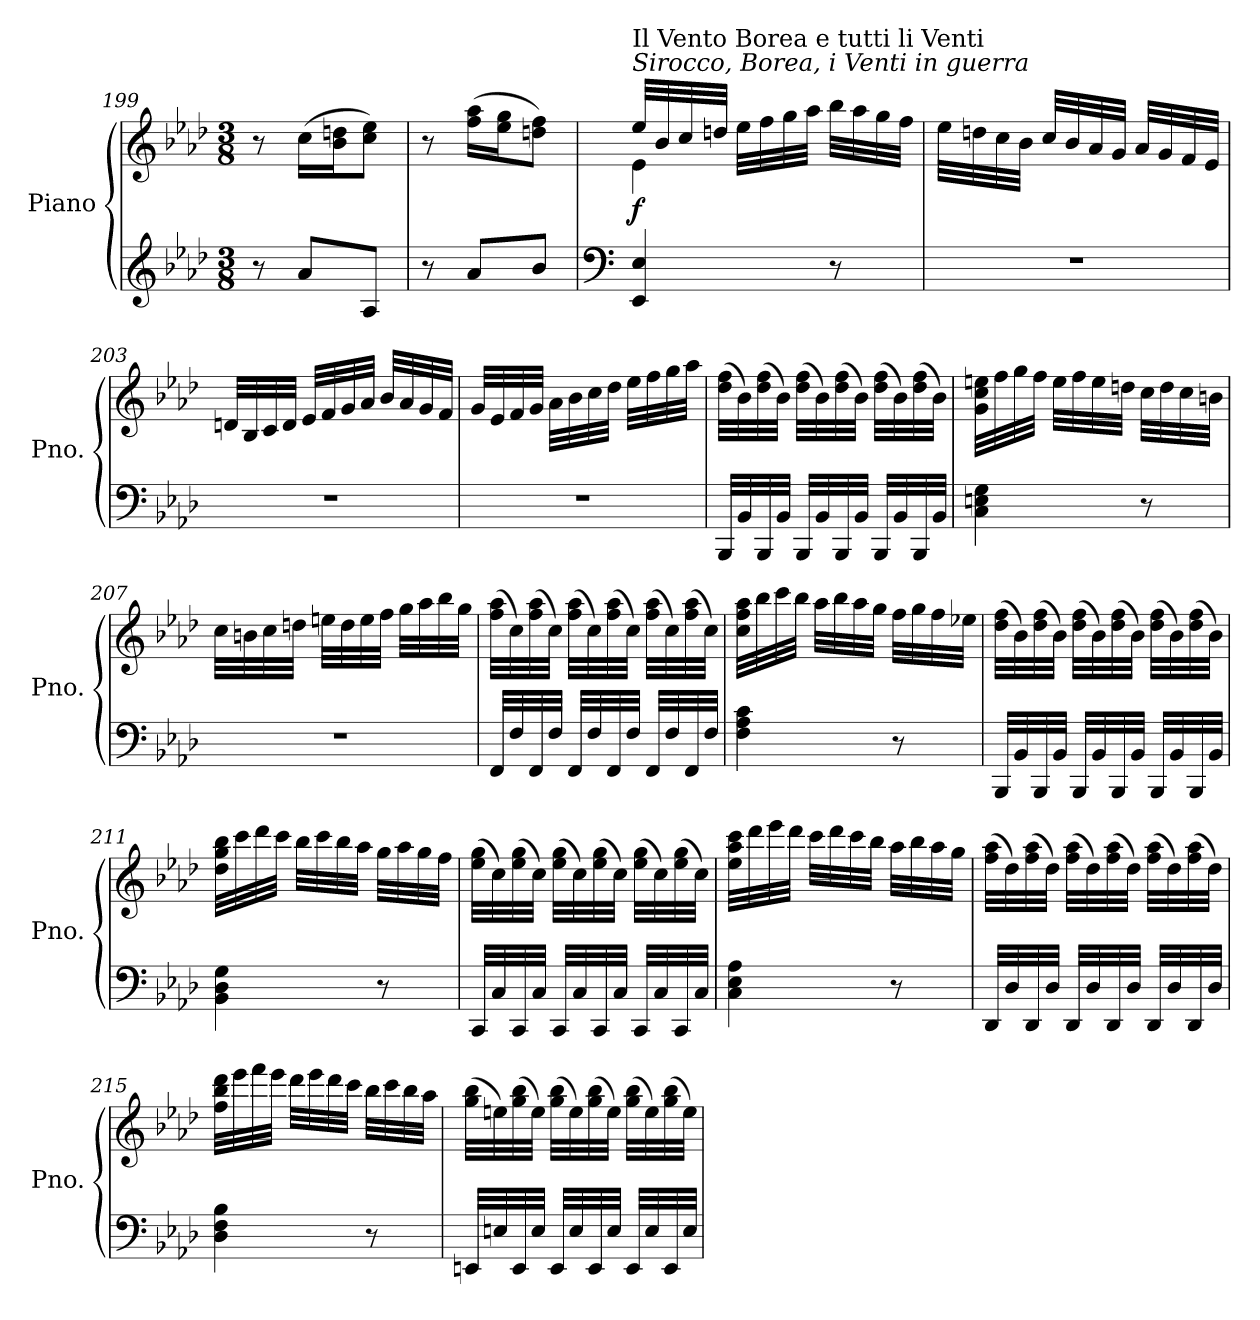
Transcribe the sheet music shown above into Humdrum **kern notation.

**kern	**kern	**dynam
*part1	*part1	*part1
*staff2	*staff1	*staff1/2
*I"Piano	*	*
*I'Pno.	*	*
*clefG2	*clefG2	*
*k[b-e-a-d-]	*k[b-e-a-d-]	*
*M3/8	*M3/8	*
=199	=199	=199
8r	8r	.
8a-/L	(16cc\LL	.
.	16b-\ 16ddn\J	.
8A-/J	8cc\ 8ee-\J)	.
=200	=200	=200
8r	8r	.
8a-/L	(16ff\ 16aa-\LL	.
.	16ee-\ 16gg\J	.
8b-/J	8ddn\ 8ff\J)	.
=201	=201	=201
*clefF4	*	*
*	*MM120	*
*	*^	*
!	!LO:TX:a:i:t=Sirocco, Borea, i Venti in guerra	!	!
!	!LO:TX:a:t=Il Vento Borea e tutti li Venti	!	!
!	!	!	!LO:DY:b
4EE-/ 4E-/	32ee-/LLL	4e-\	f
.	32b-/	.	.
.	32cc/	.	.
.	32ddn/JJJ	.	.
.	32ee-\LLL	.	.
.	32ff\	.	.
.	32gg\	.	.
.	32aa-\JJJ	.	.
8r	32bb-\LLL	8ryy	.
.	32aa-\	.	.
.	32gg\	.	.
.	32ff\JJJ	.	.
*	*v	*v	*
=202	=202	=202
4.r	32ee-\LLL	.
.	32ddn\	.
.	32cc\	.
.	32b-\JJJ	.
.	32cc/LLL	.
.	32b-/	.
.	32a-/	.
.	32g/JJJ	.
.	32a-/LLL	.
.	32g/	.
.	32f/	.
.	32e-/JJJ	.
!!LO:LB:g=z
=203	=203	=203
4.r	32dn/LLL	.
.	32B-/	.
.	32c/	.
.	32d/JJJ	.
.	32e-/LLL	.
.	32f/	.
.	32g/	.
.	32a-/JJJ	.
.	32b-/LLL	.
.	32a-/	.
.	32g/	.
.	32f/JJJ	.
=204	=204	=204
4.r	32g/LLL	.
.	32e-/	.
.	32f/	.
.	32g/JJJ	.
.	32a-\LLL	.
.	32b-\	.
.	32cc\	.
.	32dd-\JJJ	.
.	32ee-\LLL	.
.	32ff\	.
.	32gg\	.
.	32aa-\JJJ	.
=205	=205	=205
32BBB-/LLL	(32dd-\ 32ff\LLL	.
32BB-/	32b-\)	.
32BBB-/	(32dd-\ 32ff\	.
32BB-/JJJ	32b-\JJJ)	.
32BBB-/LLL	(32dd-\ 32ff\LLL	.
32BB-/	32b-\)	.
32BBB-/	(32dd-\ 32ff\	.
32BB-/JJJ	32b-\JJJ)	.
32BBB-/LLL	(32dd-\ 32ff\LLL	.
32BB-/	32b-\)	.
32BBB-/	(32dd-\ 32ff\	.
32BB-/JJJ	32b-\JJJ)	.
=206	=206	=206
4C\ 4En\ 4G\	32g\ 32cc\ 32een\LLL	.
.	32ff\	.
.	32gg\	.
.	32ff\JJJ	.
.	32ee\LLL	.
.	32ff\	.
.	32ee\	.
.	32ddn\JJJ	.
8r	32cc\LLL	.
.	32dd\	.
.	32cc\	.
.	32bn\JJJ	.
!!LO:LB:g=z
=207	=207	=207
4.r	32cc\LLL	.
.	32bn\	.
.	32cc\	.
.	32ddn\JJJ	.
.	32een\LLL	.
.	32dd\	.
.	32ee\	.
.	32ff\JJJ	.
.	32gg\LLL	.
.	32aa-\	.
.	32bb-\	.
.	32gg\JJJ	.
=208	=208	=208
32FF/LLL	(32ff\ 32aa-\LLL	.
32F/	32cc\)	.
32FF/	(32ff\ 32aa-\	.
32F/JJJ	32cc\JJJ)	.
32FF/LLL	(32ff\ 32aa-\LLL	.
32F/	32cc\)	.
32FF/	(32ff\ 32aa-\	.
32F/JJJ	32cc\JJJ)	.
32FF/LLL	(32ff\ 32aa-\LLL	.
32F/	32cc\)	.
32FF/	(32ff\ 32aa-\	.
32F/JJJ	32cc\JJJ)	.
=209	=209	=209
4F\ 4A-\ 4c\	32cc\ 32ff\ 32aa-\LLL	.
.	32bb-\	.
.	32ccc\	.
.	32bb-\JJJ	.
.	32aa-\LLL	.
.	32bb-\	.
.	32aa-\	.
.	32gg\JJJ	.
8r	32ff\LLL	.
.	32gg\	.
.	32ff\	.
.	32ee-X\JJJ	.
=210	=210	=210
32BBB-/LLL	(32dd-\ 32ff\LLL	.
32BB-/	32b-\)	.
32BBB-/	(32dd-\ 32ff\	.
32BB-/JJJ	32b-\JJJ)	.
32BBB-/LLL	(32dd-\ 32ff\LLL	.
32BB-/	32b-\)	.
32BBB-/	(32dd-\ 32ff\	.
32BB-/JJJ	32b-\JJJ)	.
32BBB-/LLL	(32dd-\ 32ff\LLL	.
32BB-/	32b-\)	.
32BBB-/	(32dd-\ 32ff\	.
32BB-/JJJ	32b-\JJJ)	.
!!LO:LB:g=z
=211	=211	=211
4BB-\ 4D-\ 4G\	32dd-\ 32gg\ 32bb-\LLL	.
.	32ccc\	.
.	32ddd-\	.
.	32ccc\JJJ	.
.	32bb-\LLL	.
.	32ccc\	.
.	32bb-\	.
.	32aa-\JJJ	.
8r	32gg\LLL	.
.	32aa-\	.
.	32gg\	.
.	32ff\JJJ	.
=212	=212	=212
32CC/LLL	(32ee-\ 32gg\LLL	.
32C/	32cc\)	.
32CC/	(32ee-\ 32gg\	.
32C/JJJ	32cc\JJJ)	.
32CC/LLL	(32ee-\ 32gg\LLL	.
32C/	32cc\)	.
32CC/	(32ee-\ 32gg\	.
32C/JJJ	32cc\JJJ)	.
32CC/LLL	(32ee-\ 32gg\LLL	.
32C/	32cc\)	.
32CC/	(32ee-\ 32gg\	.
32C/JJJ	32cc\JJJ)	.
=213	=213	=213
4C\ 4E-\ 4A-\	32ee-\ 32aa-\ 32ccc\LLL	.
.	32ddd-\	.
.	32eee-\	.
.	32ddd-\JJJ	.
.	32ccc\LLL	.
.	32ddd-\	.
.	32ccc\	.
.	32bb-\JJJ	.
8r	32aa-\LLL	.
.	32bb-\	.
.	32aa-\	.
.	32gg\JJJ	.
=214	=214	=214
32DD-/LLL	(32ff\ 32aa-\LLL	.
32D-/	32dd-\)	.
32DD-/	(32ff\ 32aa-\	.
32D-/JJJ	32dd-\JJJ)	.
32DD-/LLL	(32ff\ 32aa-\LLL	.
32D-/	32dd-\)	.
32DD-/	(32ff\ 32aa-\	.
32D-/JJJ	32dd-\JJJ)	.
32DD-/LLL	(32ff\ 32aa-\LLL	.
32D-/	32dd-\)	.
32DD-/	(32ff\ 32aa-\	.
32D-/JJJ	32dd-\JJJ)	.
!!LO:PB:g=z
=215	=215	=215
4D-\ 4F\ 4B-\	32ff\ 32bb-\ 32ddd-\LLL	.
.	32eee-\	.
.	32fff\	.
.	32eee-\JJJ	.
.	32ddd-\LLL	.
.	32eee-\	.
.	32ddd-\	.
.	32ccc\JJJ	.
8r	32bb-\LLL	.
.	32ccc\	.
.	32bb-\	.
.	32aa-\JJJ	.
=216	=216	=216
32EEn/LLL	(32gg\ 32bb-\LLL	.
32En/	32een\)	.
32EE/	(32gg\ 32bb-\	.
32E/JJJ	32ee\JJJ)	.
32EE/LLL	(32gg\ 32bb-\LLL	.
32E/	32ee\)	.
32EE/	(32gg\ 32bb-\	.
32E/JJJ	32ee\JJJ)	.
32EE/LLL	(32gg\ 32bb-\LLL	.
32E/	32ee\)	.
32EE/	(32gg\ 32bb-\	.
32E/JJJ	32ee\JJJ)	.
=	=	=
*-	*-	*-
